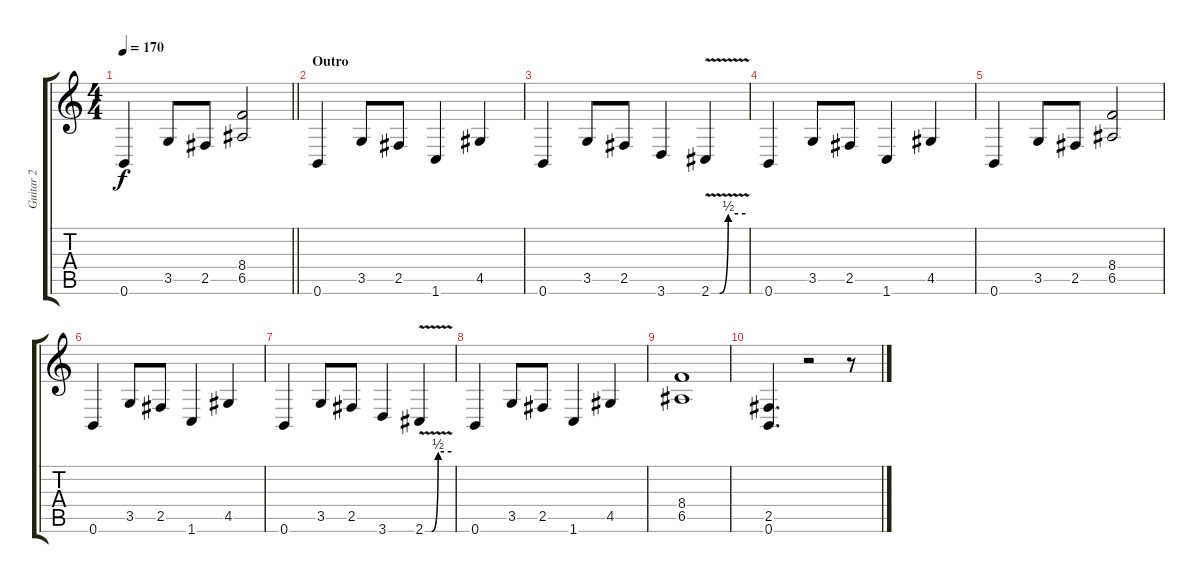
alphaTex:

\track ("Guitar 2" "Guitar 2") {instrument distortionguitar}
\staff {score tabs}
\tuning (B3 Gb3 D3 A2 E2 B1) {hide}
\ts (4 4)
\tempo 170
\clef g2
\barLineRight lightlight
\ks c
0.6.4{dy f} 3.5.8 2.5.8 (8.4 6.5).2 |
\section ("" "Outro")
0.6.4 3.5.8 2.5.8 1.6.4 4.5.4 |
0.6.4 3.5.8 2.5.8 3.6.4 2.6{be (custom 0 0 15 0 30 2 60 2) v}.4 |
0.6.4 3.5.8 2.5.8 1.6.4 4.5.4 |
0.6.4 3.5.8 2.5.8 (8.4 6.5).2 |
0.6.4 3.5.8 2.5.8 1.6.4 4.5.4 |
0.6.4 3.5.8 2.5.8 3.6.4 2.6{be (custom 0 0 15 0 30 2 60 2) v}.4 |
0.6.4 3.5.8 2.5.8 1.6.4 4.5.4 |
(8.4 6.5).1 |
(2.5 0.6).4{d} r.2 r.8
